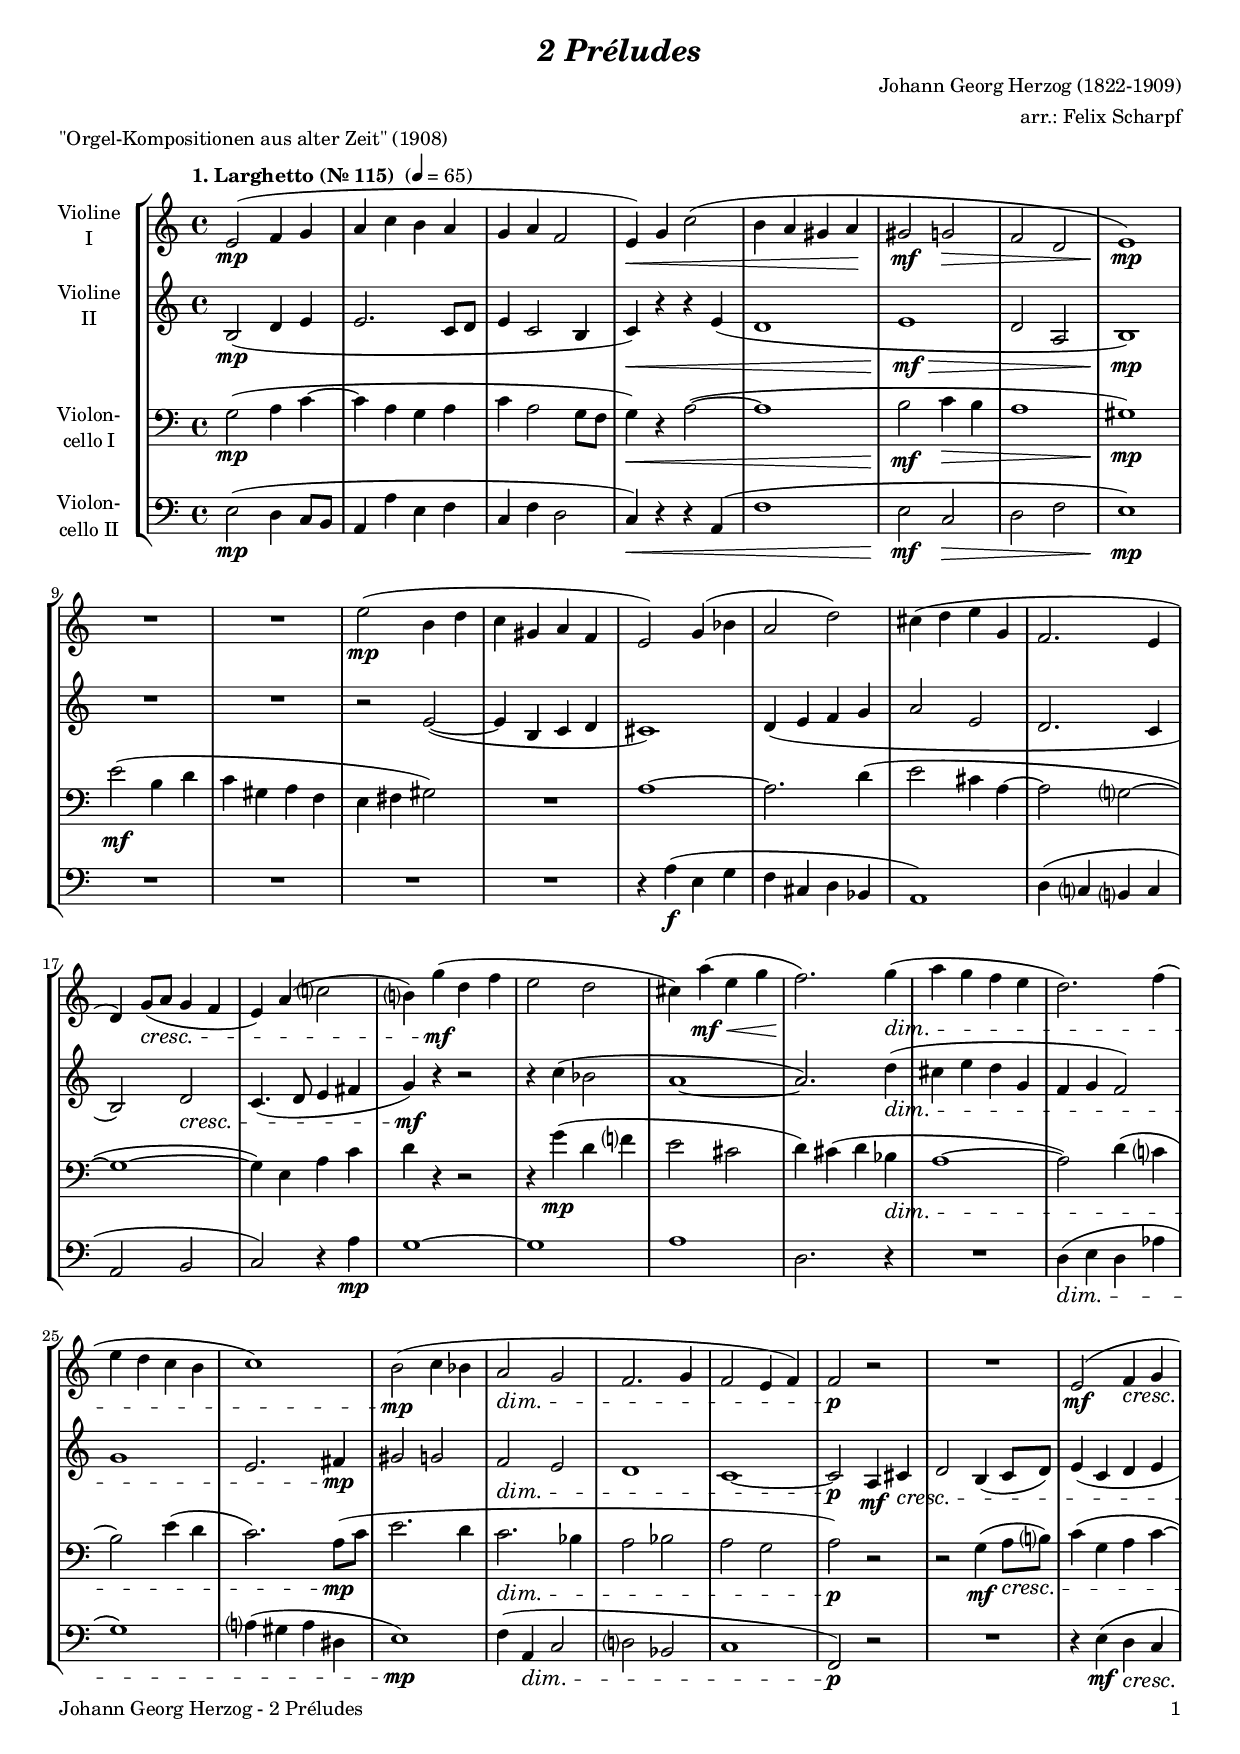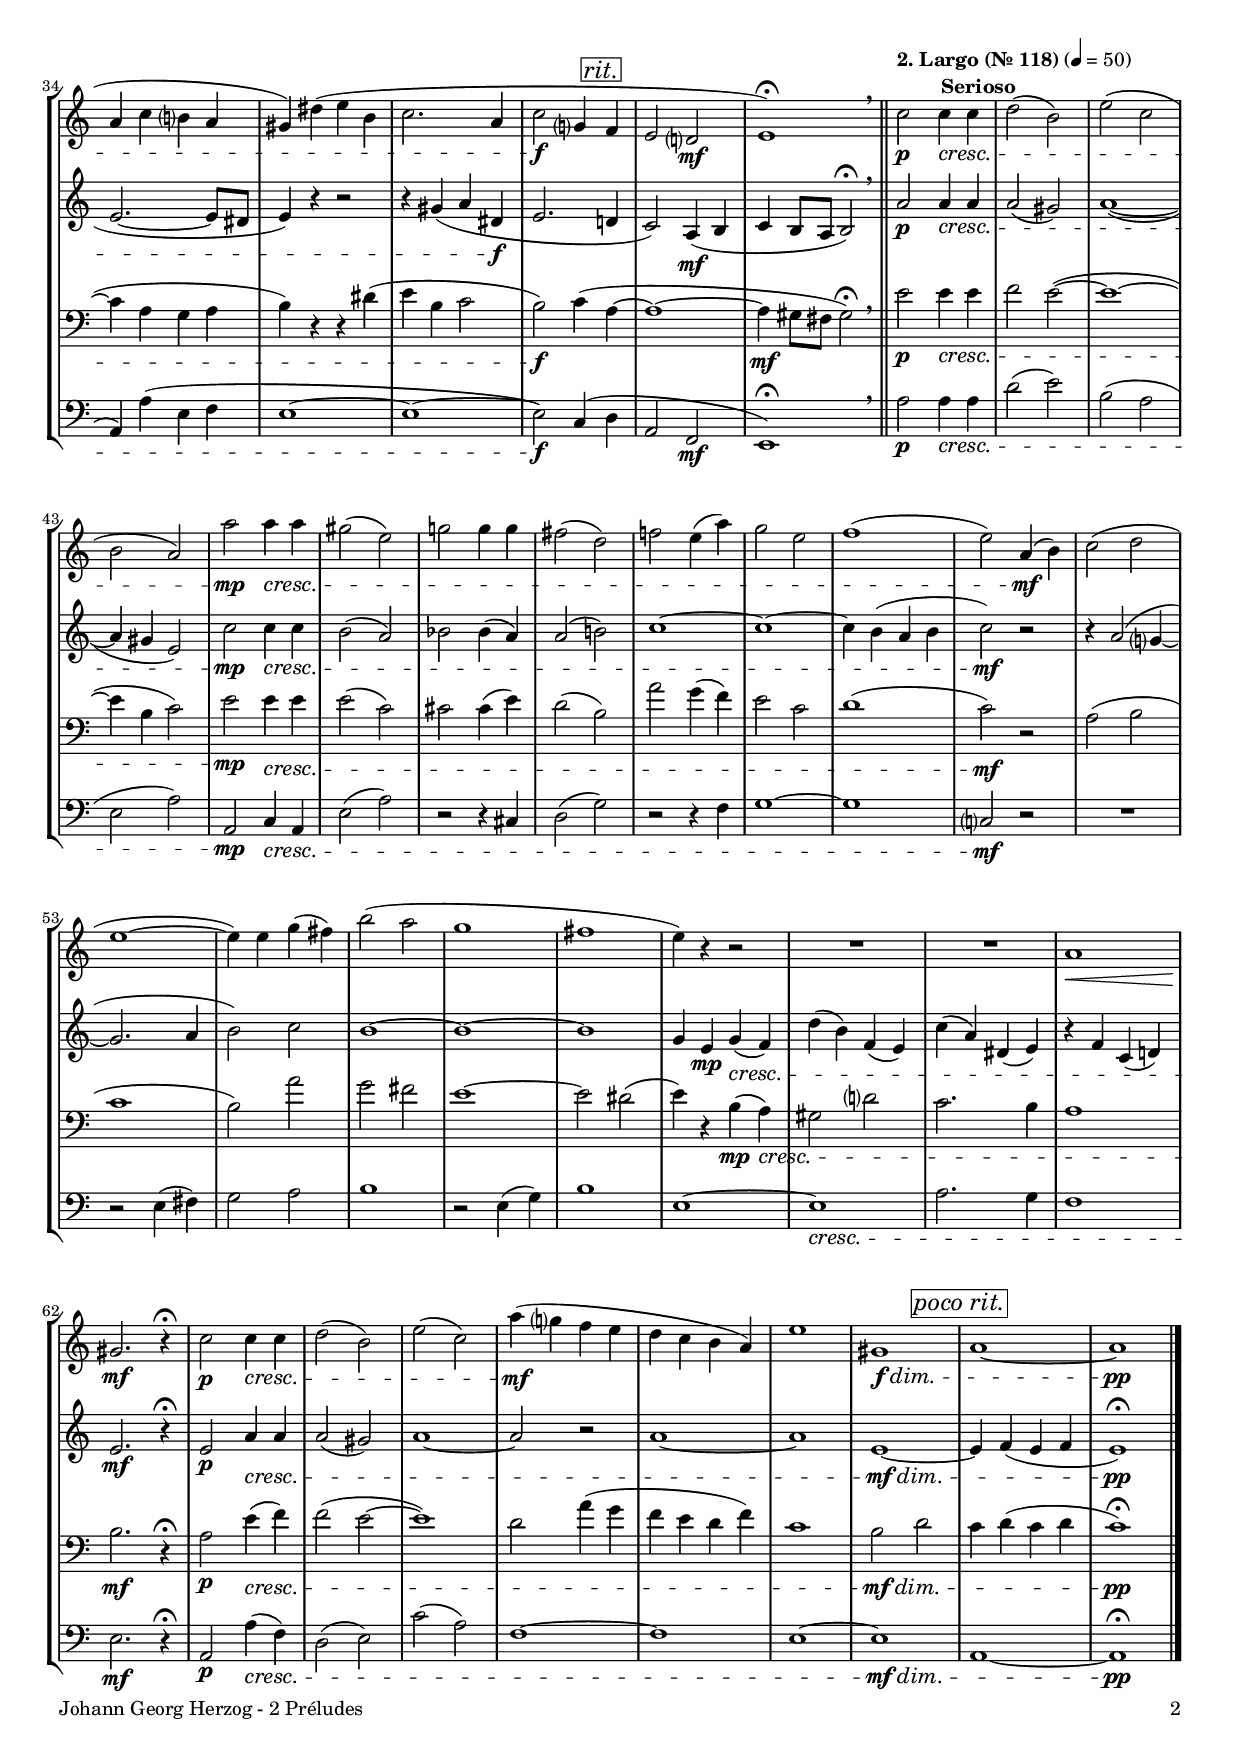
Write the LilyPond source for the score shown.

\version "2.20.2"
\include "deutsch.ly"

#(set-global-staff-size 17)

\header {
  title     = \markup \bold \italic "2 Préludes"
  composer  = "Johann Georg Herzog (1822-1909)"
  arranger  = "arr.: Felix Scharpf"
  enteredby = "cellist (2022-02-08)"
  piece     = "\"Orgel-Kompositionen aus alter Zeit\" (1908)"
}

voiceconsts = {
  \key c \major
  \time 4/4
  \clef "treble"
%  \numericTimeSignature
  \compressEmptyMeasures
  % Set default beaming for all staves
%  \set Timing.beamExceptions = #'()
%  \set Timing.baseMoment     = #(ly:make-moment 1 4)
%  \set Timing.beatStructure  = #'(1 1 1)
}

mivl = "violin"
miba = "cello"

pori = \mark \markup \box \italic "poco rit."
rit  = \mark \markup \box \italic "rit."

introa = {           \tempo "1. Larghetto (Nr. 115) "       4=65 }
introb = { \bar "||" \tempo \markup \center-column { "2. Largo (Nr. 118)" "Serioso" }  4=50 }

va = \relative c' {
  \voiceconsts

  \introa
  e2(\mp f4 g
  a c h a
  g a f2
  e4)\< g c2(
  h4 a gis a\!
  gis2\mf g\>
  f d
  e1)\!\mp

  R1*2
  e'2(\mp h4 d
  c gis a f
  e2) g4( b
  a2 d)
  cis4( d e g,

  f2. e4
  d) g8(\cresc a g4 f
  e) a( c?2
  h?4) g'(\mf d f
  e2 d
  cis4) a'(\mf\< e g

  f2.)\! g4(\dim
  a g f e
  d2.) f4(
  e d c h
  c1)
  h2(\mp c4 b

  a2\dim g
  f2. g4
  f2 e4 f)
  f2\p r
  R1
  e2(\mf f4\cresc g
  a c h? a
  
  gis) dis'( e h
  c2. a4
  c2\f g?4 \rit f
  e2 d?\mf
  e1)\fermata \breathe

  \introb
  c'2\p c4\cresc c
  d2( h)
  e( c
  h a)
  a'\mp a4\cresc a
  gis2( e)
  g! g4 g
  fis2( d)
  f! e4( a)

  g2 e
  f1(
  e2) a,4(\mf h)
  c2( d
  e1~
  e4) e g( fis)
  h2( a
  g1
  fis

  e4) r r2
  R1*2
  a,1\<
  gis2.\!\mf r4\fermata
  c2\p c4\cresc c
  d2( h)
  e( c)

  a'4(\mf g? f e
  d c h a)
  e'1
  gis,\f\dim \pori
  a~
  a\pp \bar "|."
}

vb = \relative c' {
  \voiceconsts

  \introa
  h2(\mp d4 e
  e2. c8 d
  e4 c2 h4
  c)\< r r e(
  d1
  e\!\mf\>
  d2 a
  h1)\!\mp


  R1*2
  r2 e(~
  e4 h c d
  cis1)
  d4( e f g
  a2 e

  d2. c4
  h2) d\cresc
  c4.( d8 e4 fis
  g4)\mf r r2
  r4 c( b2
  a1~

  a2.) d4(\dim
  cis e d g,
  f g f2)
  g1
  e2. fis4\mp
  gis2 g

  f\dim e
  d1
  c~
  c2\p a4\mf cis\cresc
  d2 h4( c8 d)
  e4( c d e
  e2.~ e8 dis

  e4) r r2
  r4 gis( a dis,\f
  e2. \rit d!4
  c2) a4(\mf h
  c h8 a h2)\fermata \breathe

  \introb
  a'2\p a4\cresc a
  a2( gis)
  a1(~
  a4 gis e2)
  c'\mp c4\cresc c
  h2( a)
  b b4( a)
  a2( h!)
  c1~

  c~
  c4 h( a h
  c2)\mf r
  r4 a2( g?4~
  g2. a4
  h2) c
  h1~
  h~
  h

  g4 e\mp g4(\cresc f)
  d'( h) f( e)
  c'( a) dis,( e)
  r f c( d!)
  e2.\mf r4\fermata
  e2\p a4\cresc a
  a2( gis)
  a1~

  a2 r
  a1~
  a
  e1~\mf\dim \pori
  e4 f( e f
  e1)\fermata\pp \bar "|."
}

vc = \relative c' {
  \voiceconsts
  \clef "bass"
  
  \introa
  g2(\mp a4 c~
  c a g a
  c a2 g8 f
  g4)\< r a2(~
  a1
  h2\!\mf c4\> h
  a1
  gis)\!\mp

  e'2(\mf h4 d
  c gis a f
  e fis gis2)
  R1
  a~
  a2. d4(
  e2 cis4 a~

  a2 g?~
  g1~
  g4) e a c
  d r r2
  r4 g(\mp d f?
  e2 cis

  d4) cis( d b\dim
  a1~
  a2) d4( c?
  h2) e4( d
  c2.) a8(\mp c
  e2. d4

  c2.\dim b4
  a2 b
  a g
  a)\p r
  r g4(\mf a8\cresc h?)
  c4( g a c~
  c a g a

  h) r r dis(
  e h c2
  h)\f c4( \rit a~
  a1~
  a4\mf gis8 fis gis2)\fermata \breathe

  \introb
  e'2\p e4\cresc e
  f2 e(~
  e1~
  e4 h c2)
  e\mp e4\cresc e
  e2( c)
  cis cis4( e)
  d2( h)
  a' g4( f)

  e2 c
  d1(
  c2)\mf r
  a( h
  c1
  h2) a'
  g fis
  e1~
  e2 dis(

  e4) r h(\mp a)\cresc
  gis2 d'?
  c2. h4
  a1
  h2.\mf r4\fermata
  a2\p e'4(\cresc f)
  f2( e~
  e1)

  d2 a'4( g
  f e d f)
  c1
  h2\mf\dim d \pori
  c4 d( c d
  c1)\fermata\pp \bar "|."
}

vd = \relative c {
  \voiceconsts
  \clef "bass"
  
  \introa
  e2(\mp d4 c8 h
  a4 a' e f
  c f d2
  c4)\< r r a(
  f'1
  e2\!\mf c\>
  d f
  e1)\!\mp

  R1*4
  r4 a(\f e g
  f cis d b
  a1)

  d4( c? h? c
  a2 h
  c) r4 a'\mp
  g1~
  g
  a

  d,2. r4
  R1
  d4(\dim e d as'
  g1)
  a?4( gis a dis,
  e1)\mp

  f4( a,\dim c2
  d? b
  c1
  f,2)\p r
  R1
  r4 e'(\mf d\cresc c
  a) a'( e f

  e1~
  e~
  e2)\f c4( \rit d
  a2 f\mf
  e1)\fermata \breathe

  \introb
  a'2\p a4\cresc a
  d2( e)
  h( a
  e a)
  a,\mp c4\cresc a
  e'2( a)
  r r4 cis,
  d2( g)
  r2 r4 f

  g1~
  g
  c,?2\mf r
  R1
  r2 e4( fis)
  g2 a
  h1
  r2 e,4( g)
  h1

  e,~
  e\cresc
  a2. g4
  f1
  e2.\mf r4\fermata
  a,2\p a'4(\cresc f)
  d2( e)
  c'( a)

  f1~
  f
  e~
  e\mf\dim \pori
  a,~
  a\fermata\pp \bar "|."
}


music = \new StaffGroup <<
      \new Staff {
	\set Staff.midiInstrument = \mivl
	\set Staff.instrumentName = \markup \center-column { "Violine" "I" }
	\transpose c c { \va }
      }

      \new Staff {
	\set Staff.midiInstrument = \mivl
	\set Staff.instrumentName = \markup \center-column { "Violine" "II" }
	\transpose c c { \vb }
      }

      \new Staff {
	\set Staff.midiInstrument = \miba
	\set Staff.instrumentName = \markup \center-column { "Violon-" "cello I" }
	\transpose c c { \vc }
      }

      \new Staff {
	\set Staff.midiInstrument = \miba
	\set Staff.instrumentName = \markup \center-column { "Violon-" "cello II" }
	\transpose c c { \vd }
      }
>>

\book {
   \paper {
    print-page-number = ##t
    print-first-page-number = ##t
    ragged-last-bottom = ##f
    oddHeaderMarkup = \markup \null
    evenHeaderMarkup = \markup \null
    oddFooterMarkup = \markup {
      \fill-line {
        \on-the-fly #print-page-number-check-first
        "Johann Georg Herzog - 2 Préludes" \fromproperty #'page:page-number-string
      }
    }
    evenFooterMarkup = \oddFooterMarkup
  } \score {
    \music
    \layout {}
  }

  \score {
    \unfoldRepeats \music

    \midi {
      \context {
        \Score
      }
    }
  }
}